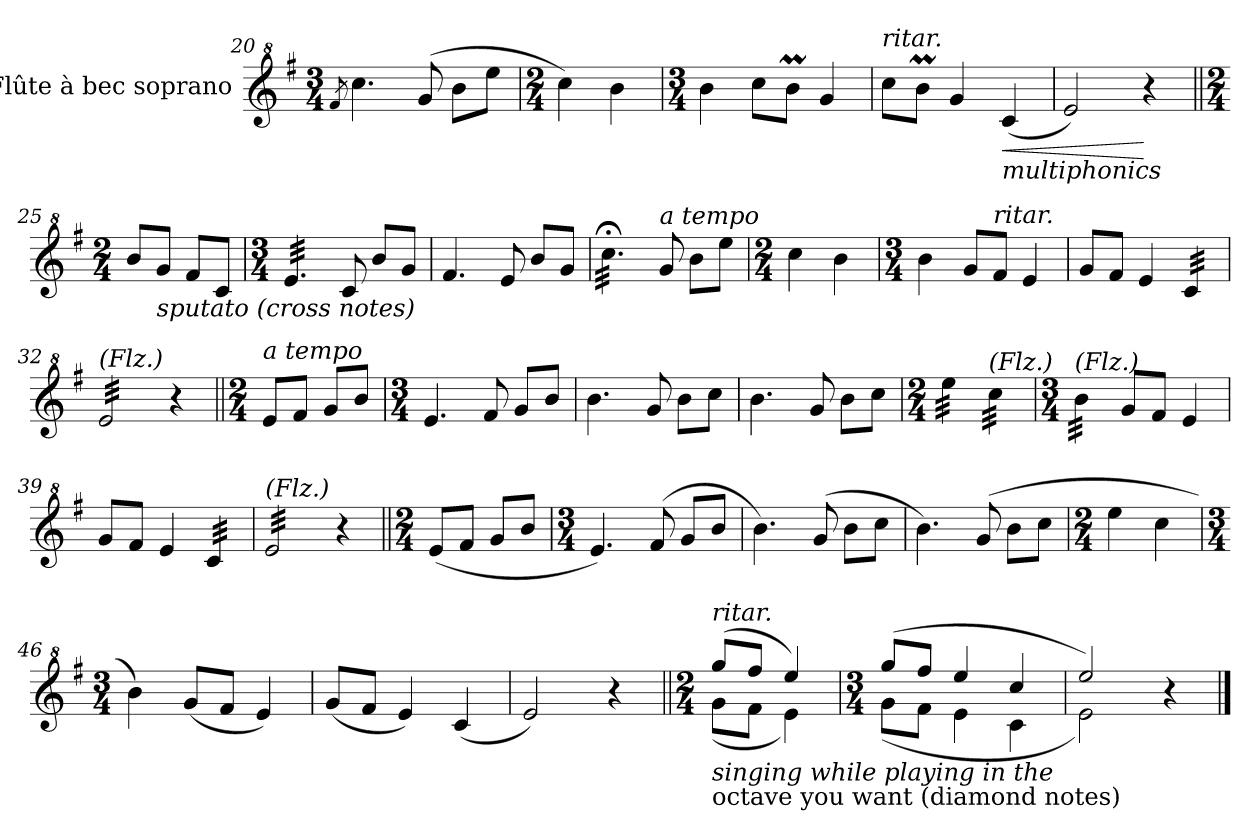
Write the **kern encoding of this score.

**kern	**dynam
*part1	*part1
*staff1	*staff1
*I"Flûte à bec soprano	*
*clefG^2	*
*k[f#]	*
*M3/4	*
=20	=20
8qff#/	.
4.ccc\	.
(>8gg/	.
8bb\L	.
8eee\J	.
=21	=21
*M2/4	*
4ccc\)	.
4bb\	.
=22	=22
*M3/4	*
4bb\	.
8ccc\L	.
8bbm\J	.
4gg/	.
!!LO:LB:g=z
=23	=23
!LO:TX:a:i:t=ritar.	!
8ccc\L	.
8bbm\J	.
4gg/	.
!LO:TX:b:i:t=multiphonics	!
!	!LO:HP:b
(<4cc/	<
=24	=24
2ee/)	.
4r	[
=25||	=25||
*M2/4	*
8bb/L	.
!LO:TX:b:i:t=sputato (cross notes)	!
8gg/J	.
8ff#/L	.
8cc/J	.
=26	=26
*M3/4	*
!LO:TX:a:i:t=(Flz.)	!
*tremolo	*
32ee/LLL	.
32ee/	.
32ee/	.
32ee/	.
32ee/	.
32ee/	.
32ee/	.
32ee/	.
32ee/	.
32ee/	.
32ee/	.
32ee/JJJ	.
*Xtremolo	*
8cc/	.
8bb/L	.
8gg/J	.
=27	=27
4.ff#/	.
8ee/	.
8bb/L	.
8gg/J	.
=28	=28
!LO:TX:a:i:t=(Flz.)	!
*tremolo	*
32ccc;<\LLL	.
32ccc;<\	.
32ccc;<\	.
32ccc;<\	.
32ccc;<\	.
32ccc;<\	.
32ccc;<\	.
32ccc;<\	.
32ccc;<\	.
32ccc;<\	.
32ccc;<\	.
32ccc;<\JJJ	.
*Xtremolo	*
!LO:TX:a:i:t=a tempo	!
8gg/	.
8bb\L	.
8eee\J	.
!!LO:LB:g=z
=29	=29
*M2/4	*
4ccc\	.
4bb\	.
=30	=30
*M3/4	*
4bb\	.
8gg/L	.
!LO:TX:a:i:t=ritar.	!
8ff#/J	.
4ee/	.
=31	=31
8gg/L	.
8ff#/J	.
4ee/	.
!LO:TX:a:i:t=(Flz.)	!
*tremolo	*
(<32cc/LLL	.
(<32cc/	.
(<32cc/	.
(<32cc/	.
(<32cc/	.
(<32cc/	.
(<32cc/	.
32cc/JJJ	.
=32	=32
!LO:TX:a:i:t=(Flz.)	!
32ee/)LLL	.
32ee/)	.
32ee/)	.
32ee/)	.
32ee/)	.
32ee/)	.
32ee/)	.
32ee/)	.
32ee/)	.
32ee/)	.
32ee/)	.
32ee/)	.
32ee/)	.
32ee/)	.
32ee/)	.
32ee/)JJJ	.
*Xtremolo	*
4r	.
=33||	=33||
*M2/4	*
!LO:TX:a:i:t=a tempo	!
8ee/L	.
8ff#/J	.
8gg/L	.
8bb/J	.
=34	=34
*M3/4	*
4.ee/	.
8ff#/	.
8gg/L	.
8bb/J	.
!!LO:PB:g=z
=35	=35
4.bb\	.
8gg/	.
8bb\L	.
8ccc\J	.
=36	=36
4.bb\	.
8gg/	.
8bb\L	.
8ccc\J	.
=37	=37
*M2/4	*
!LO:TX:a:i:t=(Flz.)	!
*tremolo	*
(>32eee\LLL	.
(>32eee\	.
(>32eee\	.
(>32eee\	.
(>32eee\	.
(>32eee\	.
(>32eee\	.
32eee\JJJ	.
!LO:TX:a:i:t=(Flz.)	!
32ccc\LLL	.
32ccc\	.
32ccc\	.
32ccc\	.
32ccc\	.
32ccc\	.
32ccc\	.
32ccc\JJJ	.
=38	=38
*M3/4	*
!LO:TX:a:i:t=(Flz.)	!
32bb\)LLL	.
32bb\)	.
32bb\)	.
32bb\)	.
32bb\)	.
32bb\)	.
32bb\)	.
32bb\)JJJ	.
*Xtremolo	*
8gg/L	.
8ff#/J	.
4ee/	.
=39	=39
8gg/L	.
8ff#/J	.
4ee/	.
!LO:TX:a:i:t=(Flz.)	!
*tremolo	*
(<32cc/LLL	.
(<32cc/	.
(<32cc/	.
(<32cc/	.
(<32cc/	.
(<32cc/	.
(<32cc/	.
32cc/JJJ	.
=40	=40
!LO:TX:a:i:t=(Flz.)	!
32ee/)LLL	.
32ee/)	.
32ee/)	.
32ee/)	.
32ee/)	.
32ee/)	.
32ee/)	.
32ee/)	.
32ee/)	.
32ee/)	.
32ee/)	.
32ee/)	.
32ee/)	.
32ee/)	.
32ee/)	.
32ee/)JJJ	.
*Xtremolo	*
4r	.
!!LO:LB:g=z
=41||	=41||
*M2/4	*
(<8ee/L	.
8ff#/J	.
8gg/L	.
8bb/J	.
=42	=42
*M3/4	*
4.ee/)	.
(<8ff#/	.
8gg/L	.
8bb/J	.
=43	=43
4.bb\)	.
(>8gg/	.
8bb\L	.
8ccc\J	.
=44	=44
4.bb\)	.
(>8gg/	.
8bb\L	.
8ccc\J	.
=45	=45
*M2/4	*
4eee\	.
4ccc\	.
!!LO:LB:g=z
=46	=46
*M3/4	*
4bb\)	.
(<8gg/L	.
8ff#/J	.
4ee/)	.
=47	=47
(<8gg/L	.
8ff#/J	.
4ee/)	.
(<4cc/	.
=48	=48
2ee/)	.
4r	.
=49||	=49||
*M2/4	*
*^	*
!LO:TX:b:i:t=singing while playing in the	!	!
!LO:TX:b:t=octave you want (diamond notes)	!	!
!LO:TX:a:i:t=ritar.	!	!
(>8ggg/L	(<8gg\L	.
8fff#/J	8ff#\J	.
4eee/)	4ee\)	.
=50	=50	=50
*M3/4	*	*
(>8ggg/L	(<8gg\L	.
8fff#/J	8ff#\J	.
4eee/	4ee\	.
4ccc/	4cc\	.
=51	=51	=51
2eee/)	2ee\)	.
4r	4ryy	.
*v	*v	*
==	==
*-	*-
